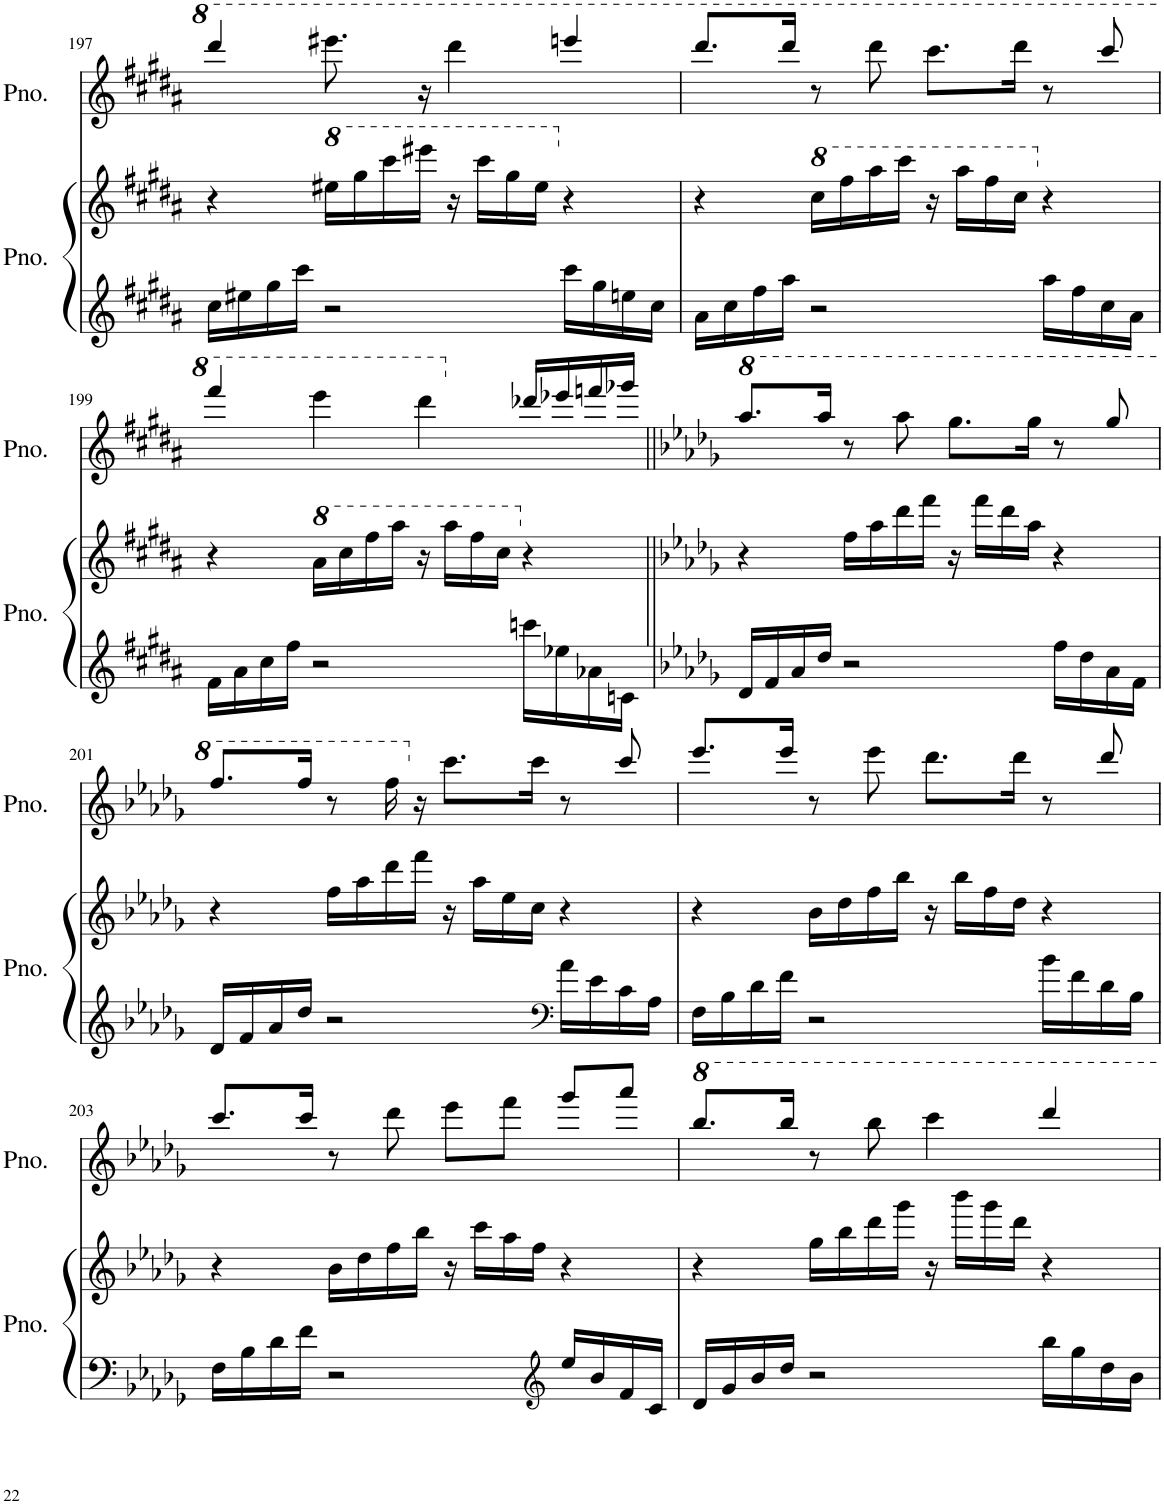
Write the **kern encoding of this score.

**kern	**kern	**kern
*part2	*part2	*part1
*staff3	*staff2	*staff1
*I"Piano	*	*I"Piano
*I'Pno.	*	*I'Pno.
!!LO:PB:g=z
*clefG2	*clefG2	*clefG2
*k[f#c#g#d#a#]	*k[f#c#g#d#a#]	*k[f#c#g#d#a#]
*M4/4	*M4/4	*M4/4
=197	=197	=197
16cc#\LL	4r	4dddd#/
16ee#X\	.	.
16gg#\	.	.
16ccc#\JJ	.	.
*	*8va	*
2r	16eee#X\LL	8.eeee#X\
.	16ggg#\	.
.	16cccc#\	.
.	16eeee#X\JJ	16r
.	16r	4dddd#\
.	16cccc#\LL	.
.	16ggg#\	.
.	16eee#\JJ	.
*	*X8va	*
16ccc#\LL	4r	4eeeen/
16gg#\	.	.
16een\	.	.
16cc#\JJ	.	.
=198	=198	=198
16a#\LL	4r	8.dddd#/L
16cc#\	.	.
16ff#\	.	.
16aa#\JJ	.	16dddd#/Jk
*	*8va	*
2r	16ccc#\LL	8r
.	16fff#\	.
.	16aaa#\	8dddd#\
.	16cccc#\JJ	.
.	16r	8.cccc#\L
.	16aaa#\LL	.
.	16fff#\	.
.	16ccc#\JJ	16dddd#\Jk
*	*X8va	*
16aa#\LL	4r	8r
16ff#\	.	.
16cc#\	.	8cccc#/
16a#\JJ	.	.
!!LO:LB:g=z
=199	=199	=199
16f#\LL	4r	4ffff#/
16a#\	.	.
16cc#\	.	.
16ff#\JJ	.	.
*	*8va	*
2r	16aa#\LL	4eeee\
.	16ccc#\	.
.	16fff#\	.
.	16aaa#\JJ	.
.	16r	4dddd#\
.	16aaa#\LL	.
.	16fff#\	.
.	16ccc#\JJ	.
*	*X8va	*
16cccn\LL	4r	16ddd-X/LL
16ee-X\	.	16eee-X/
16a-X\	.	16fffn/
16cn\JJ	.	16ggg-X/JJ
=200||	=200||	=200||
*k[b-e-a-d-g-]	*k[b-e-a-d-g-]	*k[b-e-a-d-g-]
*	*	*8va
16d-/LL	4r	8.aaa-/L
16f/	.	.
16a-/	.	.
16dd-/JJ	.	16aaa-/Jk
2r	16ff\LL	8r
.	16aa-\	.
.	16ddd-\	8aaa-\
.	16fff\JJ	.
.	16r	8.ggg-\L
.	16fff\LL	.
.	16ddd-\	.
.	16aa-\JJ	16ggg-\Jk
16ff\LL	4r	8r
16dd-\	.	.
16a-\	.	8ggg-/
16f\JJ	.	.
!!LO:LB:g=z
=201	=201	=201
16d-/LL	4r	8.fff/L
16f/	.	.
16a-/	.	.
16dd-/JJ	.	16fff/Jk
2r	16ff\LL	8r
.	16aa-\	.
.	16ddd-\	16fff\
*	*	*X8va
.	16fff\JJ	16r
.	16r	8.ccc\L
.	16aa-\LL	.
.	16ee-\	.
.	16cc\JJ	16ccc\Jk
*clefF4	*	*
16a-\LL	4r	8r
16e-\	.	.
16c\	.	8ccc/
16A-\JJ	.	.
=202	=202	=202
16F\LL	4r	8.eee-/L
16B-\	.	.
16d-\	.	.
16f\JJ	.	16eee-/Jk
2r	16b-\LL	8r
.	16dd-\	.
.	16ff\	8eee-\
.	16bb-\JJ	.
.	16r	8.ddd-\L
.	16bb-\LL	.
.	16ff\	.
.	16dd-\JJ	16ddd-\Jk
16b-\LL	4r	8r
16f\	.	.
16d-\	.	8ddd-/
16B-\JJ	.	.
!!LO:LB:g=z
=203	=203	=203
16F\LL	4r	8.ccc/L
16B-\	.	.
16d-\	.	.
16f\JJ	.	16ccc/Jk
2r	16b-\LL	8r
.	16dd-\	.
.	16ff\	8ddd-\
.	16bb-\JJ	.
.	16r	8eee-\L
.	16ccc\LL	.
.	16aa-\	8fff\J
.	16ff\JJ	.
*clefG2	*	*
16ee-/LL	4r	8ggg-/L
16b-/	.	.
16f/	.	8aaa-/J
16c/JJ	.	.
=204	=204	=204
16d-/LL	4r	8.bbb-/L
16g-/	.	.
16b-/	.	.
16dd-/JJ	.	16bbb-/Jk
2r	16gg-\LL	8r
.	16bb-\	.
.	16ddd-\	8bbb-\
.	16ggg-\JJ	.
.	16r	4cccc\
.	16bbb-\LL	.
.	16ggg-\	.
.	16ddd-\JJ	.
16bb-\LL	4r	4dddd-/
16gg-\	.	.
16dd-\	.	.
16b-\JJ	.	.
=	=	=
*-	*-	*-
